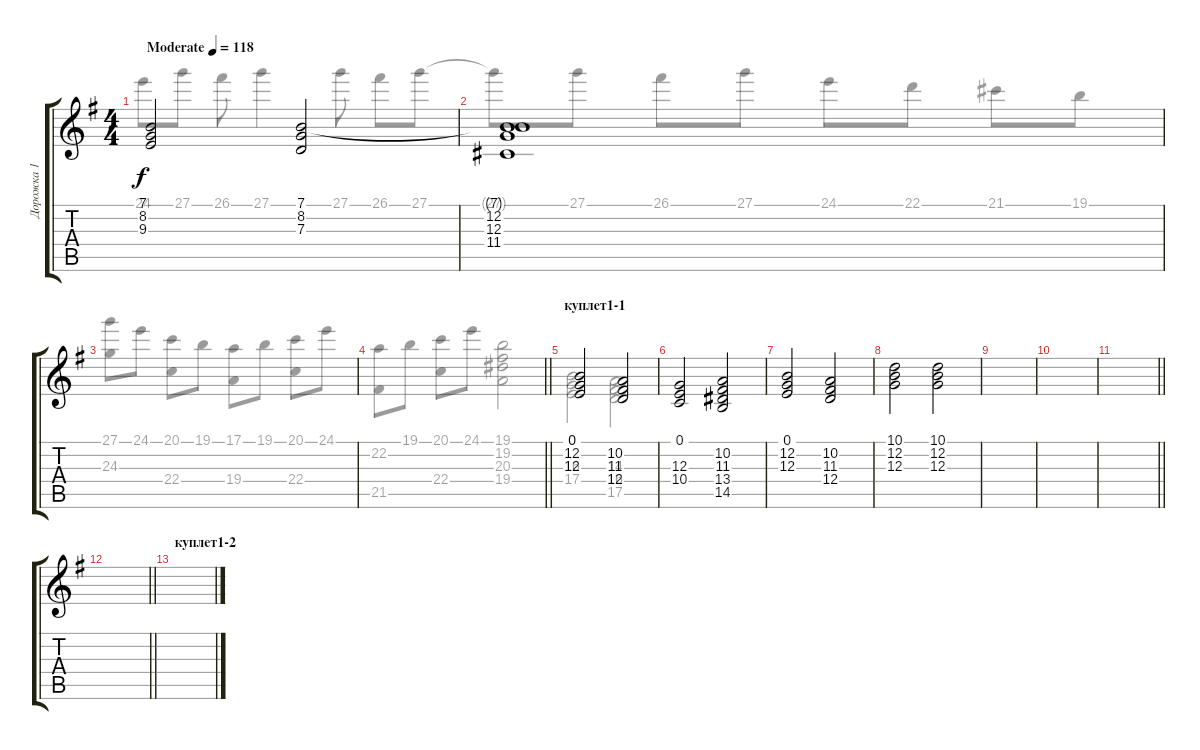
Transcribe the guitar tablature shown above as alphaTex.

\track ("Дорожка 1" "Дорожка 1") {instrument brightacousticpiano}
\staff {score tabs}
\tuning (E4 B3 G3 D3 A2 E2) {hide}
\voice
\ts (4 4)
\tempo (118 "Moderate")
\clef g2
\ks eminor
(7.1 8.2 9.3).2{dy f instrument brightacousticpiano} (7.1 8.2 7.3).2 |
(7.1{t} 12.2 12.3 11.4).1 |
|
\barLineRight lightlight
|
\section ("" "куплет1-1")
(0.1 12.2 12.3).2{volume 5} (10.2 11.3 12.4).2 |
(0.1 12.3 10.4).2 (10.2 11.3 13.4 14.5).2 |
(0.1 12.2 12.3).2 (10.2 11.3 12.4).2 |
(10.1 12.2 12.3).2 (10.1 12.2 12.3).2 |
|
|
\barLineRight lightlight
|
\section ("" "")
\barLineRight lightlight
|
\section ("" "куплет1-2")
|
|
|
\voice
\clef g2
\ottava regular
\simile none
\ks eminor
24.1.8{dy f} 27.1.8 26.1.8 27.1.4 27.1.8 26.1.8 27.1.8 |
27.1{t}.8 27.1.8 26.1.8 27.1.8 24.1.8 22.1.8 21.1.8 19.1.8 |
(27.1 24.3).8 24.1.8 (20.1 22.4).8 19.1.8 (17.1 19.4).8 19.1.8 (20.1 22.4).8 24.1.8 |
\barLineRight lightlight
(22.2 21.5).8 19.1.8 (20.1 22.4).8 24.1.8 (19.1 19.2 20.3 19.4).2 |
(0.1 16.3 17.4).2 (14.3 16.4 17.5).2 |
|
|
|
|
|
\barLineRight lightlight
|
\barLineRight lightlight
|
|
|
|
